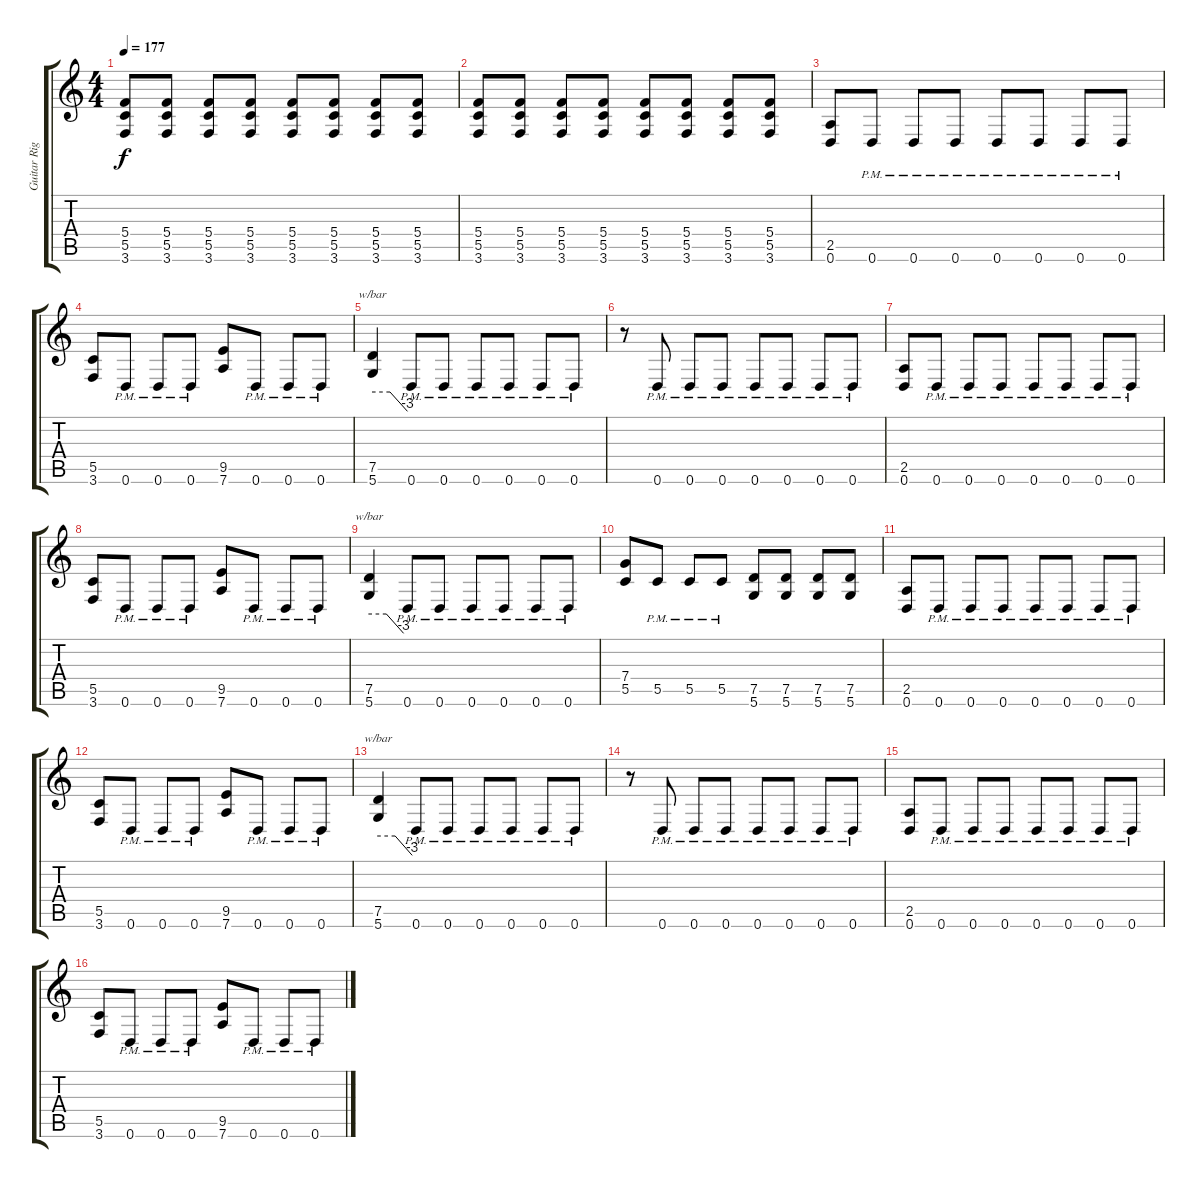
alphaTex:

\track ("Guitar Right" "Guitar Rig") {instrument distortionguitar}
\staff {score tabs}
\tuning (D4 A3 F3 C3 G2 D2) {hide}
\ts (4 4)
\tempo 177
\clef g2
\ks c
(5.4 5.5 3.6).8{dy f} (5.4 5.5 3.6).8 (5.4 5.5 3.6).8 (5.4 5.5 3.6).8 (5.4 5.5 3.6).8 (5.4 5.5 3.6).8 (5.4 5.5 3.6).8 (5.4 5.5 3.6).8 |
(5.4 5.5 3.6).8 (5.4 5.5 3.6).8 (5.4 5.5 3.6).8 (5.4 5.5 3.6).8 (5.4 5.5 3.6).8 (5.4 5.5 3.6).8 (5.4 5.5 3.6).8 (5.4 5.5 3.6).8 |
(2.5 0.6).8 0.6{pm}.8 0.6{pm}.8 0.6{pm}.8 0.6{pm}.8 0.6{pm}.8 0.6{pm}.8 0.6{pm}.8 |
(5.5 3.6).8 0.6{pm}.8 0.6{pm}.8 0.6{pm}.8 (9.5 7.6).8 0.6{pm}.8 0.6{pm}.8 0.6{pm}.8 |
(7.5 5.6).4{tbe (custom default 0 0 30 0 60 -12)} 0.6{pm}.8 0.6{pm}.8 0.6{pm}.8 0.6{pm}.8 0.6{pm}.8 0.6{pm}.8 |
r.8 0.6{pm}.8 0.6{pm}.8 0.6{pm}.8 0.6{pm}.8 0.6{pm}.8 0.6{pm}.8 0.6{pm}.8 |
(2.5 0.6).8 0.6{pm}.8 0.6{pm}.8 0.6{pm}.8 0.6{pm}.8 0.6{pm}.8 0.6{pm}.8 0.6{pm}.8 |
(5.5 3.6).8 0.6{pm}.8 0.6{pm}.8 0.6{pm}.8 (9.5 7.6).8 0.6{pm}.8 0.6{pm}.8 0.6{pm}.8 |
(7.5 5.6).4{tbe (custom default 0 0 30 0 60 -12)} 0.6{pm}.8 0.6{pm}.8 0.6{pm}.8 0.6{pm}.8 0.6{pm}.8 0.6{pm}.8 |
(7.4 5.5).8 5.5{pm}.8 5.5{pm}.8 5.5{pm}.8 (7.5 5.6).8 (7.5 5.6).8 (7.5 5.6).8 (7.5 5.6).8 |
(2.5 0.6).8 0.6{pm}.8 0.6{pm}.8 0.6{pm}.8 0.6{pm}.8 0.6{pm}.8 0.6{pm}.8 0.6{pm}.8 |
(5.5 3.6).8 0.6{pm}.8 0.6{pm}.8 0.6{pm}.8 (9.5 7.6).8 0.6{pm}.8 0.6{pm}.8 0.6{pm}.8 |
(7.5 5.6).4{tbe (custom default 0 0 30 0 60 -12)} 0.6{pm}.8 0.6{pm}.8 0.6{pm}.8 0.6{pm}.8 0.6{pm}.8 0.6{pm}.8 |
r.8 0.6{pm}.8 0.6{pm}.8 0.6{pm}.8 0.6{pm}.8 0.6{pm}.8 0.6{pm}.8 0.6{pm}.8 |
(2.5 0.6).8 0.6{pm}.8 0.6{pm}.8 0.6{pm}.8 0.6{pm}.8 0.6{pm}.8 0.6{pm}.8 0.6{pm}.8 |
(5.5 3.6).8 0.6{pm}.8 0.6{pm}.8 0.6{pm}.8 (9.5 7.6).8 0.6{pm}.8 0.6{pm}.8 0.6{pm}.8
